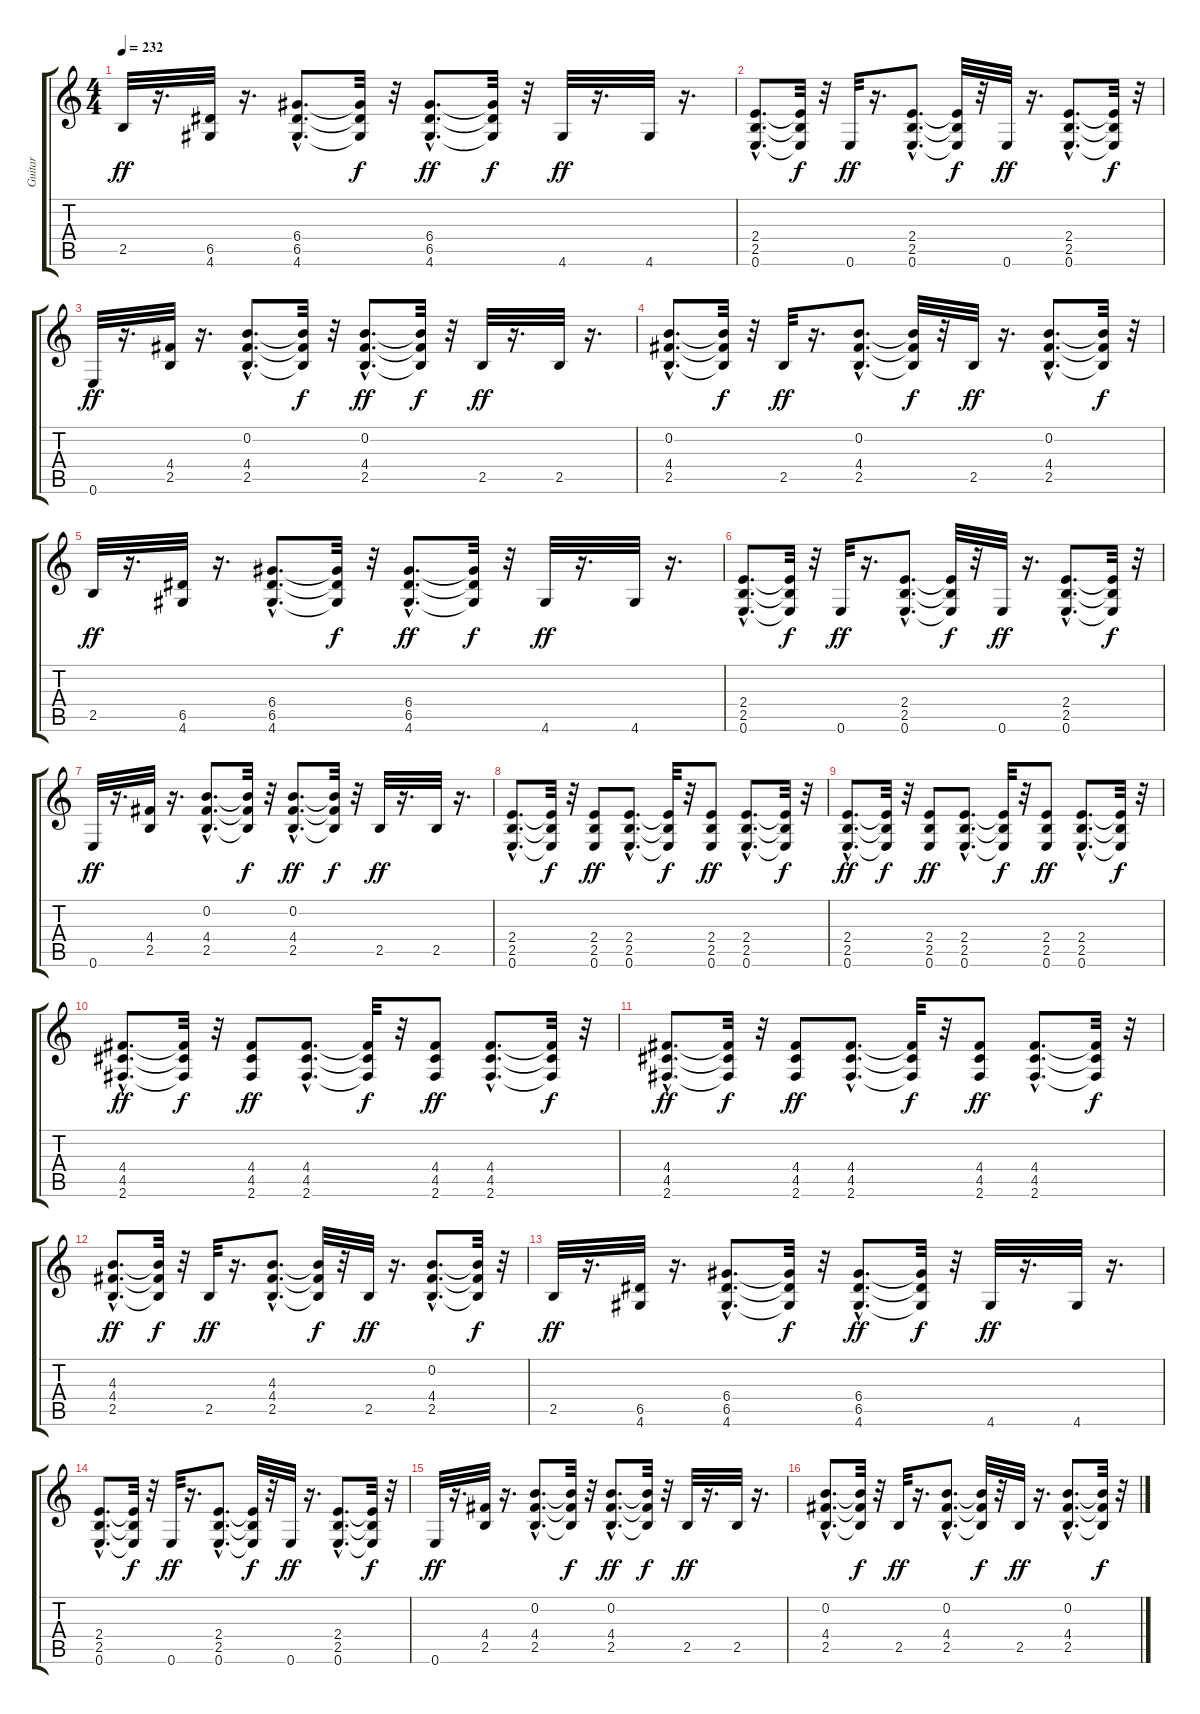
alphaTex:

\track ("Guitar" "Guitar") {instrument overdrivenguitar}
\staff {score tabs}
\tuning (E4 B3 G3 D3 A2 E2) {hide}
\ts (4 4)
\tempo 232
\clef g2
\ks c
2.5.32{dy ff} r.16{d} (6.5 4.6).32 r.16{d} (6.4{hac} 6.5{hac} 4.6{hac}).8{d} (6.4{t} 6.5{t} 4.6{t}).32{dy f} r.32 (6.4{hac} 6.5{hac} 4.6{hac}).8{d dy ff} (6.4{t} 6.5{t} 4.6{t}).32{dy f} r.32 4.6.32{dy ff} r.16{d} 4.6.32 r.16{d} |
(2.4{hac} 2.5{hac} 0.6{hac}).8{d} (2.4{t} 2.5{t} 0.6{t}).32{dy f} r.32 0.6.32{dy ff} r.16{d} (2.4{hac} 2.5{hac} 0.6{hac}).8{d} (2.4{t} 2.5{t} 0.6{t}).32{dy f} r.32 0.6.32{dy ff} r.16{d} (2.4{hac} 2.5{hac} 0.6{hac}).8{d} (2.4{t} 2.5{t} 0.6{t}).32{dy f} r.32 |
0.6.32{dy ff} r.16{d} (4.4 2.5).32 r.16{d} (0.2{hac} 4.4{hac} 2.5{hac}).8{d} (0.2{t} 4.4{t} 2.5{t}).32{dy f} r.32 (0.2{hac} 4.4{hac} 2.5{hac}).8{d dy ff} (0.2{t} 4.4{t} 2.5{t}).32{dy f} r.32 2.5.32{dy ff} r.16{d} 2.5.32 r.16{d} |
(0.2{hac} 4.4{hac} 2.5{hac}).8{d} (0.2{t} 4.4{t} 2.5{t}).32{dy f} r.32 2.5.32{dy ff} r.16{d} (0.2{hac} 4.4{hac} 2.5{hac}).8{d} (0.2{t} 4.4{t} 2.5{t}).32{dy f} r.32 2.5.32{dy ff} r.16{d} (0.2{hac} 4.4{hac} 2.5{hac}).8{d} (0.2{t} 4.4{t} 2.5{t}).32{dy f} r.32 |
2.5.32{dy ff} r.16{d} (6.5 4.6).32 r.16{d} (6.4{hac} 6.5{hac} 4.6{hac}).8{d} (6.4{t} 6.5{t} 4.6{t}).32{dy f} r.32 (6.4{hac} 6.5{hac} 4.6{hac}).8{d dy ff} (6.4{t} 6.5{t} 4.6{t}).32{dy f} r.32 4.6.32{dy ff} r.16{d} 4.6.32 r.16{d} |
(2.4{hac} 2.5{hac} 0.6{hac}).8{d} (2.4{t} 2.5{t} 0.6{t}).32{dy f} r.32 0.6.32{dy ff} r.16{d} (2.4{hac} 2.5{hac} 0.6{hac}).8{d} (2.4{t} 2.5{t} 0.6{t}).32{dy f} r.32 0.6.32{dy ff} r.16{d} (2.4{hac} 2.5{hac} 0.6{hac}).8{d} (2.4{t} 2.5{t} 0.6{t}).32{dy f} r.32 |
0.6.32{dy ff} r.16{d} (4.4 2.5).32 r.16{d} (0.2{hac} 4.4{hac} 2.5{hac}).8{d} (0.2{t} 4.4{t} 2.5{t}).32{dy f} r.32 (0.2{hac} 4.4{hac} 2.5{hac}).8{d dy ff} (0.2{t} 4.4{t} 2.5{t}).32{dy f} r.32 2.5.32{dy ff} r.16{d} 2.5.32 r.16{d} |
(2.4{hac} 2.5{hac} 0.6{hac}).8{d} (2.4{t} 2.5{t} 0.6{t}).32{dy f} r.32 (2.4 2.5 0.6).8{dy ff} (2.4{hac} 2.5{hac} 0.6{hac}).8{d} (2.4{t} 2.5{t} 0.6{t}).32{dy f} r.32 (2.4 2.5 0.6).8{dy ff} (2.4{hac} 2.5{hac} 0.6{hac}).8{d} (2.4{t} 2.5{t} 0.6{t}).32{dy f} r.32 |
(2.4{hac} 2.5{hac} 0.6{hac}).8{d dy ff} (2.4{t} 2.5{t} 0.6{t}).32{dy f} r.32 (2.4 2.5 0.6).8{dy ff} (2.4{hac} 2.5{hac} 0.6{hac}).8{d} (2.4{t} 2.5{t} 0.6{t}).32{dy f} r.32 (2.4 2.5 0.6).8{dy ff} (2.4{hac} 2.5{hac} 0.6{hac}).8{d} (2.4{t} 2.5{t} 0.6{t}).32{dy f} r.32 |
(4.4{hac} 4.5{hac} 2.6{hac}).8{d dy ff} (4.4{t} 4.5{t} 2.6{t}).32{dy f} r.32 (4.4 4.5 2.6).8{dy ff} (4.4{hac} 4.5{hac} 2.6{hac}).8{d} (4.4{t} 4.5{t} 2.6{t}).32{dy f} r.32 (4.4 4.5 2.6).8{dy ff} (4.4{hac} 4.5{hac} 2.6{hac}).8{d} (4.4{t} 4.5{t} 2.6{t}).32{dy f} r.32 |
(4.4{hac} 4.5{hac} 2.6{hac}).8{d dy ff} (4.4{t} 4.5{t} 2.6{t}).32{dy f} r.32 (4.4 4.5 2.6).8{dy ff} (4.4{hac} 4.5{hac} 2.6{hac}).8{d} (4.4{t} 4.5{t} 2.6{t}).32{dy f} r.32 (4.4 4.5 2.6).8{dy ff} (4.4{hac} 4.5{hac} 2.6{hac}).8{d} (4.4{t} 4.5{t} 2.6{t}).32{dy f} r.32 |
(4.3{hac} 4.4{hac} 2.5{hac}).8{d dy ff} (4.3{t} 4.4{t} 2.5{t}).32{dy f} r.32 2.5.32{dy ff} r.16{d} (4.3{hac} 4.4{hac} 2.5{hac}).8{d} (4.3{t} 4.4{t} 2.5{t}).32{dy f} r.32 2.5.32{dy ff} r.16{d} (0.2{hac} 4.4{hac} 2.5{hac}).8{d} (0.2{t} 4.4{t} 2.5{t}).32{dy f} r.32 |
2.5.32{dy ff} r.16{d} (6.5 4.6).32 r.16{d} (6.4{hac} 6.5{hac} 4.6{hac}).8{d} (6.4{t} 6.5{t} 4.6{t}).32{dy f} r.32 (6.4{hac} 6.5{hac} 4.6{hac}).8{d dy ff} (6.4{t} 6.5{t} 4.6{t}).32{dy f} r.32 4.6.32{dy ff} r.16{d} 4.6.32 r.16{d} |
(2.4{hac} 2.5{hac} 0.6{hac}).8{d} (2.4{t} 2.5{t} 0.6{t}).32{dy f} r.32 0.6.32{dy ff} r.16{d} (2.4{hac} 2.5{hac} 0.6{hac}).8{d} (2.4{t} 2.5{t} 0.6{t}).32{dy f} r.32 0.6.32{dy ff} r.16{d} (2.4{hac} 2.5{hac} 0.6{hac}).8{d} (2.4{t} 2.5{t} 0.6{t}).32{dy f} r.32 |
0.6.32{dy ff} r.16{d} (4.4 2.5).32 r.16{d} (0.2{hac} 4.4{hac} 2.5{hac}).8{d} (0.2{t} 4.4{t} 2.5{t}).32{dy f} r.32 (0.2{hac} 4.4{hac} 2.5{hac}).8{d dy ff} (0.2{t} 4.4{t} 2.5{t}).32{dy f} r.32 2.5.32{dy ff} r.16{d} 2.5.32 r.16{d} |
(0.2{hac} 4.4{hac} 2.5{hac}).8{d} (0.2{t} 4.4{t} 2.5{t}).32{dy f} r.32 2.5.32{dy ff} r.16{d} (0.2{hac} 4.4{hac} 2.5{hac}).8{d} (0.2{t} 4.4{t} 2.5{t}).32{dy f} r.32 2.5.32{dy ff} r.16{d} (0.2{hac} 4.4{hac} 2.5{hac}).8{d} (0.2{t} 4.4{t} 2.5{t}).32{dy f} r.32
